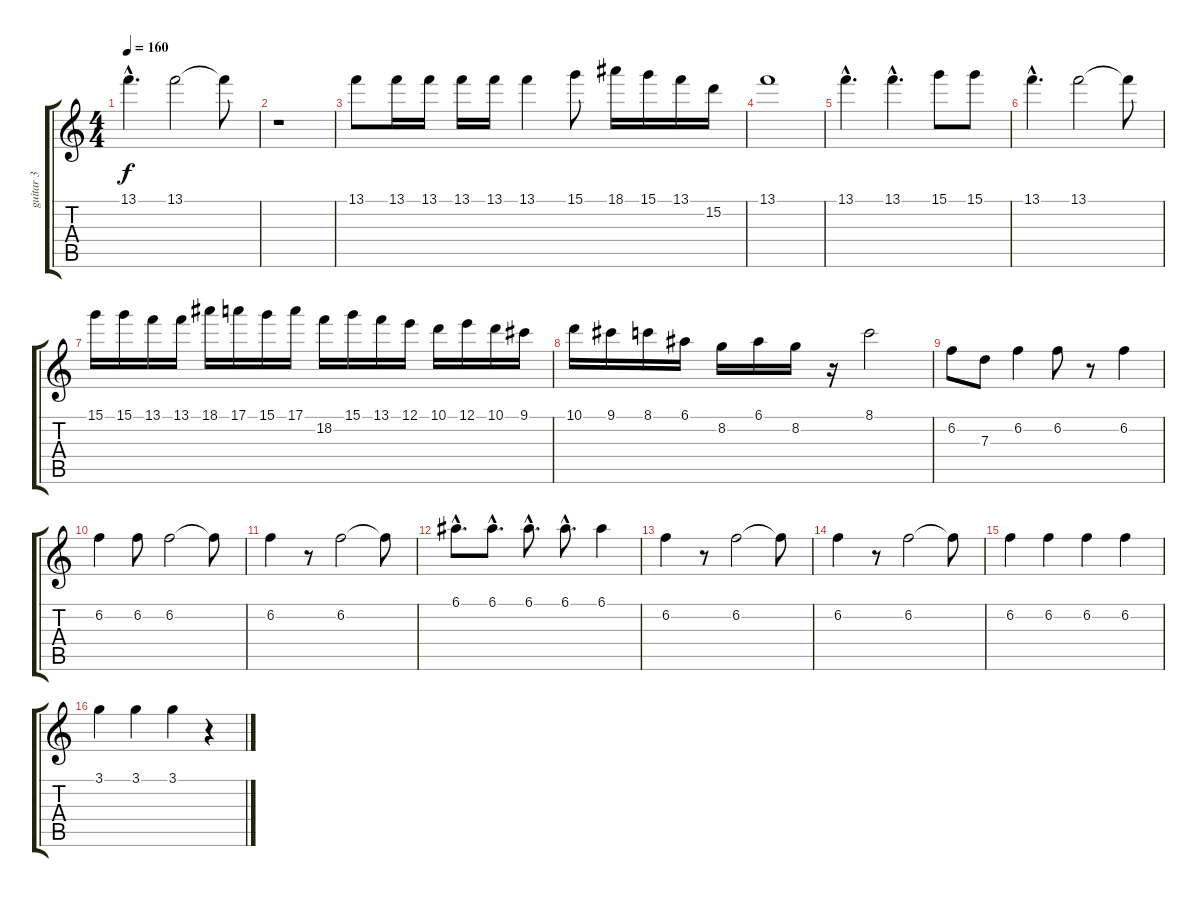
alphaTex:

\track ("guitar 3" "guitar 3") {instrument distortionguitar}
\staff {score tabs}
\tuning (E4 B3 G3 D3 A2 E2) {hide}
\ts (4 4)
\tempo 160
\clef g2
\ks c
13.1{hac}.4{d dy f} 13.1.2 13.1{t}.8 |
r.1 |
13.1.8 13.1.16 13.1.16 13.1.16 13.1.16 13.1.4 15.1.8 18.1.16 15.1.16 13.1.16 15.2.16 |
13.1.1 |
13.1{hac}.4{d} 13.1{hac}.4{d} 15.1.8 15.1.8 |
13.1{hac}.4{d} 13.1.2 13.1{t}.8 |
15.1.16 15.1.16 13.1.16 13.1.16 18.1.16 17.1.16 15.1.16 17.1.16 18.2.16 15.1.16 13.1.16 12.1.16 10.1.16 12.1.16 10.1.16 9.1.16 |
10.1.16 9.1.16 8.1.16 6.1.16 8.2.16 6.1.16 8.2.16 r.16 8.1.2 |
6.2.8 7.3.8 6.2.4 6.2.8 r.8 6.2.4 |
6.2.4 6.2.8 6.2.2 6.2{t}.8 |
6.2.4 r.8 6.2.2 6.2{t}.8 |
6.1{hac}.8{d} 6.1{hac}.8{d} 6.1{hac}.8{d} 6.1{hac}.8{d} 6.1.4 |
6.2.4 r.8 6.2.2 6.2{t}.8 |
6.2.4 r.8 6.2.2 6.2{t}.8 |
6.2.4 6.2.4 6.2.4 6.2.4 |
3.1.4 3.1.4 3.1.4 r.4
